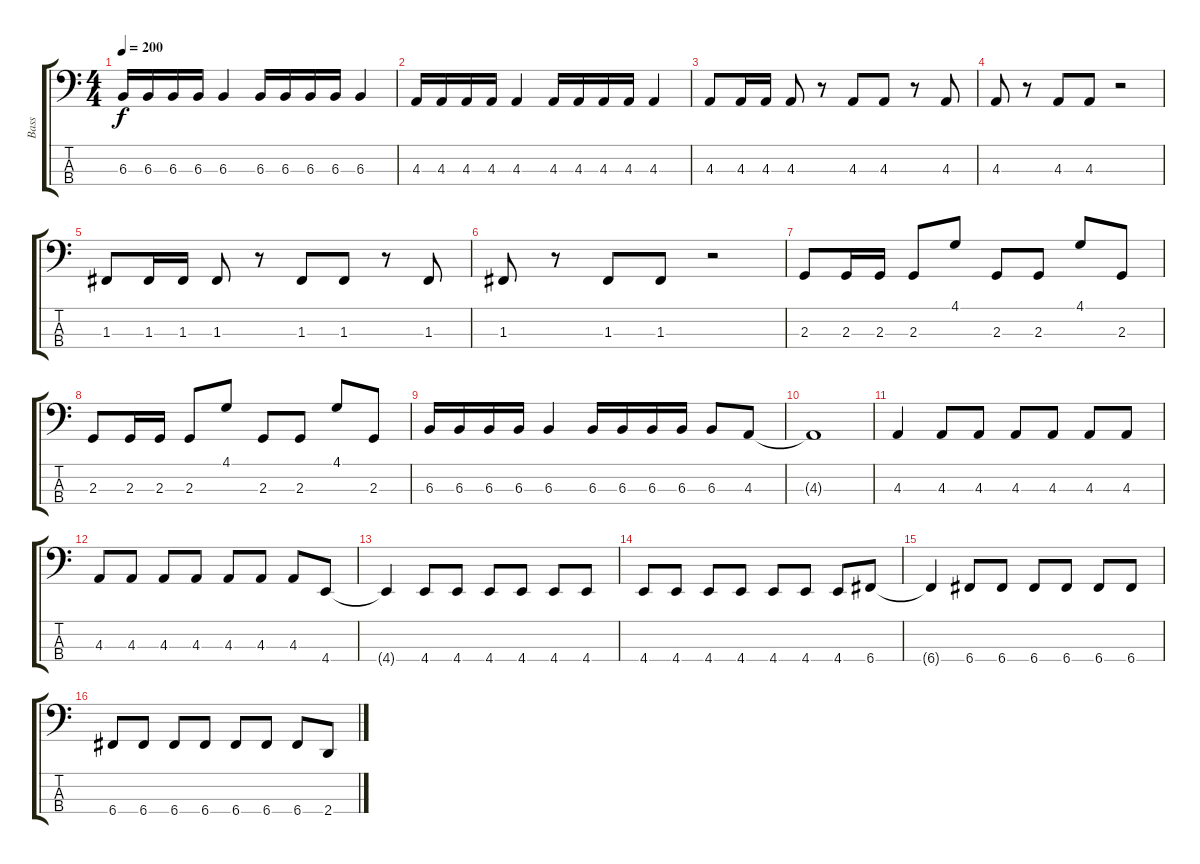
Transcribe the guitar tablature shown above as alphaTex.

\track ("Bass" "Bass") {instrument electricbasspick}
\staff {score tabs}
\tuning (Eb2 Bb1 F1 C1) {hide}
\ts (4 4)
\tempo 200
\clef f4
\ks c
6.3.16{dy f} 6.3.16 6.3.16 6.3.16 6.3.4 6.3.16 6.3.16 6.3.16 6.3.16 6.3.4 |
4.3.16 4.3.16 4.3.16 4.3.16 4.3.4 4.3.16 4.3.16 4.3.16 4.3.16 4.3.4 |
4.3.8 4.3.16 4.3.16 4.3.8 r.8 4.3.8 4.3.8 r.8 4.3.8 |
4.3.8 r.8 4.3.8 4.3.8 r.2 |
1.3.8 1.3.16 1.3.16 1.3.8 r.8 1.3.8 1.3.8 r.8 1.3.8 |
1.3.8 r.8 1.3.8 1.3.8 r.2 |
2.3.8 2.3.16 2.3.16 2.3.8 4.1.8 2.3.8 2.3.8 4.1.8 2.3.8 |
2.3.8 2.3.16 2.3.16 2.3.8 4.1.8 2.3.8 2.3.8 4.1.8 2.3.8 |
6.3.16 6.3.16 6.3.16 6.3.16 6.3.4 6.3.16 6.3.16 6.3.16 6.3.16 6.3.8 4.3.8 |
4.3{t}.1 |
4.3.4 4.3.8 4.3.8 4.3.8 4.3.8 4.3.8 4.3.8 |
4.3.8 4.3.8 4.3.8 4.3.8 4.3.8 4.3.8 4.3.8 4.4.8 |
4.4{t}.4 4.4.8 4.4.8 4.4.8 4.4.8 4.4.8 4.4.8 |
4.4.8 4.4.8 4.4.8 4.4.8 4.4.8 4.4.8 4.4.8 6.4.8 |
6.4{t}.4 6.4.8 6.4.8 6.4.8 6.4.8 6.4.8 6.4.8 |
6.4.8 6.4.8 6.4.8 6.4.8 6.4.8 6.4.8 6.4.8 2.4.8
